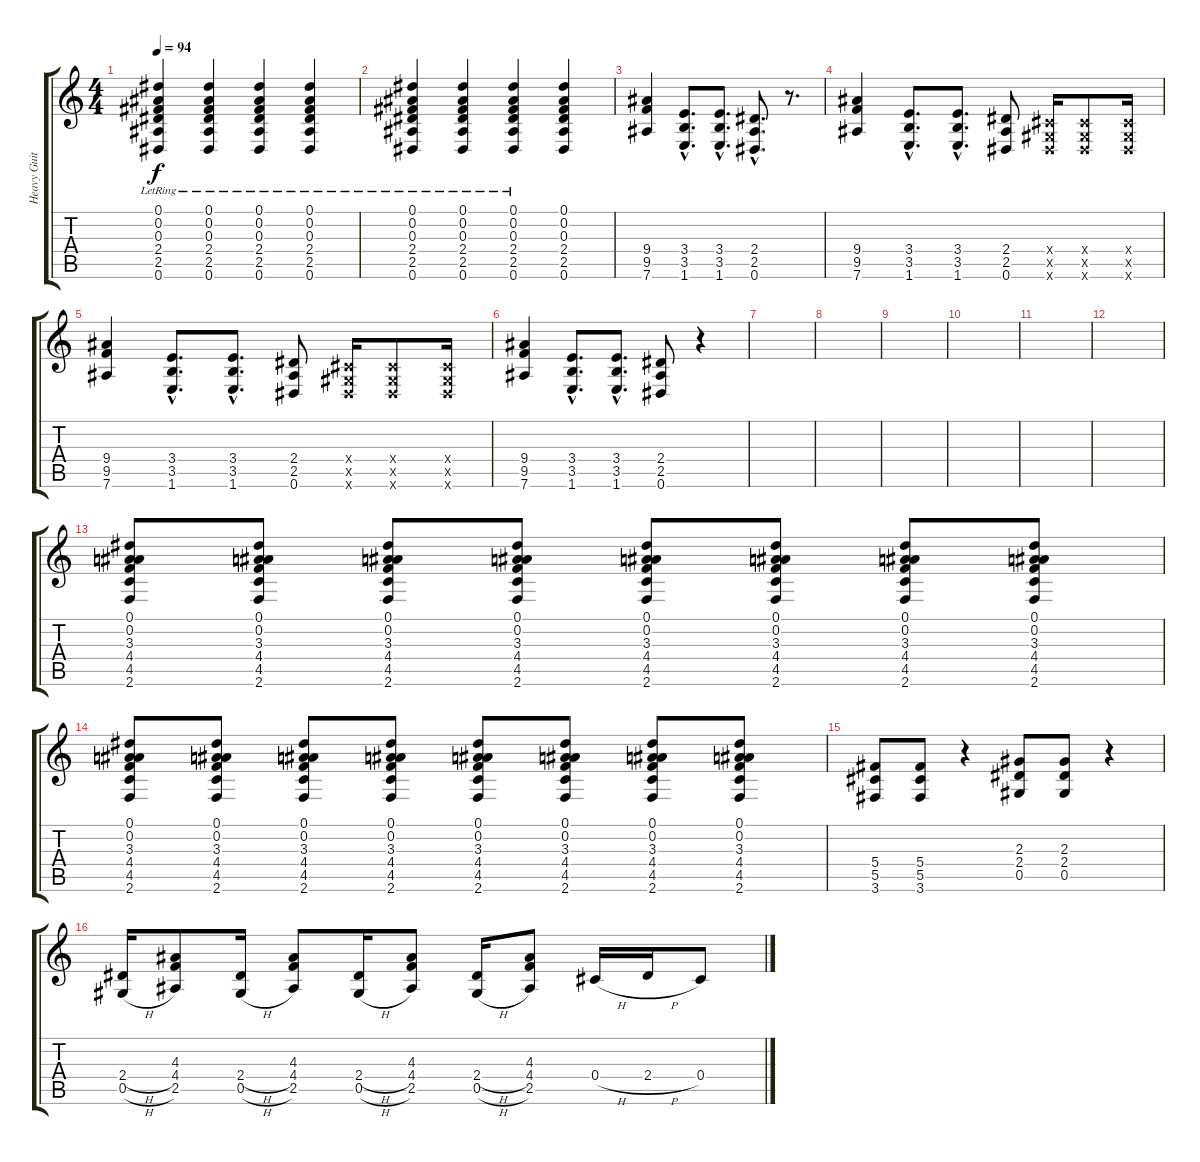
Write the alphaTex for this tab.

\track ("Heavy Guitar" "Heavy Guit") {instrument distortionguitar}
\staff {score tabs}
\tuning (Eb4 Bb3 Gb3 Db3 Ab2 Eb2) {hide}
\ts (4 4)
\tempo 94
\clef g2
\ks c
(0.1{lr} 0.2{lr} 0.3{lr} 2.4{lr} 2.5{lr} 0.6{lr}).4{dy f} (0.1{lr} 0.2{lr} 0.3{lr} 2.4{lr} 2.5{lr} 0.6{lr}).4 (0.1{lr} 0.2{lr} 0.3{lr} 2.4{lr} 2.5{lr} 0.6{lr}).4 (0.1{lr} 0.2{lr} 0.3{lr} 2.4{lr} 2.5{lr} 0.6{lr}).4 |
(0.1{lr} 0.2{lr} 0.3{lr} 2.4{lr} 2.5{lr} 0.6{lr}).4 (0.1{lr} 0.2{lr} 0.3{lr} 2.4{lr} 2.5{lr} 0.6{lr}).4 (0.1{lr} 0.2{lr} 0.3{lr} 2.4{lr} 2.5{lr} 0.6{lr}).4 (0.1 0.2 0.3 2.4 2.5 0.6).4 |
(9.4 9.5 7.6).4 (3.4{hac} 3.5{hac} 1.6{hac}).8{d} (3.4{hac} 3.5{hac} 1.6{hac}).8{d} (2.4{hac} 2.5{hac} 0.6{hac}).8{d} r.8{d} |
(9.4 9.5 7.6).4 (3.4{hac} 3.5{hac} 1.6{hac}).8{d} (3.4{hac} 3.5{hac} 1.6{hac}).8{d} (2.4 2.5 0.6).8 (0.4{x} 0.5{x} 0.6{x}).16 (0.4{x} 0.5{x} 0.6{x}).8 (0.4{x} 0.5{x} 0.6{x}).16 |
(9.4 9.5 7.6).4 (3.4{hac} 3.5{hac} 1.6{hac}).8{d} (3.4{hac} 3.5{hac} 1.6{hac}).8{d} (2.4 2.5 0.6).8 (0.4{x} 0.5{x} 0.6{x}).16 (0.4{x} 0.5{x} 0.6{x}).8 (0.4{x} 0.5{x} 0.6{x}).16 |
(9.4 9.5 7.6).4 (3.4{hac} 3.5{hac} 1.6{hac}).8{d} (3.4{hac} 3.5{hac} 1.6{hac}).8{d} (2.4 2.5 0.6).8 r.4 |
|
|
|
|
|
|
(0.1 0.2 3.3 4.4 4.5 2.6).8{volume 0} (0.1 0.2 3.3 4.4 4.5 2.6).8{volume 7} (0.1 0.2 3.3 4.4 4.5 2.6).8 (0.1 0.2 3.3 4.4 4.5 2.6).8 (0.1 0.2 3.3 4.4 4.5 2.6).8 (0.1 0.2 3.3 4.4 4.5 2.6).8 (0.1 0.2 3.3 4.4 4.5 2.6).8 (0.1 0.2 3.3 4.4 4.5 2.6).8 |
(0.1 0.2 3.3 4.4 4.5 2.6).8{volume 12} (0.1 0.2 3.3 4.4 4.5 2.6).8 (0.1 0.2 3.3 4.4 4.5 2.6).8 (0.1 0.2 3.3 4.4 4.5 2.6).8 (0.1 0.2 3.3 4.4 4.5 2.6).8 (0.1 0.2 3.3 4.4 4.5 2.6).8 (0.1 0.2 3.3 4.4 4.5 2.6).8 (0.1 0.2 3.3 4.4 4.5 2.6).8 |
(5.4 5.5 3.6).8 (5.4 5.5 3.6).8 r.4 (2.3 2.4 0.5).8 (2.3 2.4 0.5).8 r.4 |
(2.4{h} 0.5{h}).16 (4.3 4.4 2.5).8 (2.4{h} 0.5{h}).16 (4.3 4.4 2.5).8 (2.4{h} 0.5{h}).16 (4.3 4.4 2.5).8 (2.4{h} 0.5{h}).16 (4.3 4.4 2.5).8 0.4{h}.16 2.4{h}.16 0.4.8
